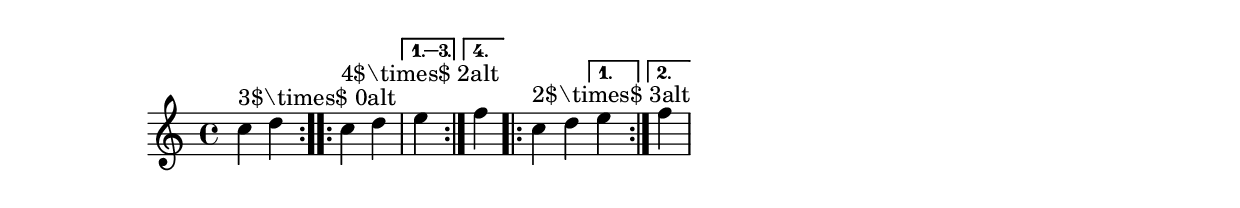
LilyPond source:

#(ly:set-option 'old-relative)
\version "1.9.4"

\header{
texidoc="
Folded.  This doesn't make sense without alternatives, but it works.
"
}

\score {
  \context Staff \notes \relative c'' {
    \repeat fold 3 { c^"3$\\times$ 0alt" d }
    % less alts than body
    \repeat fold 4 { c^"4$\\times$ 2alt" d } \alternative { e f }
    % more alts than body
    \repeat fold 2 { c^"2$\\times$ 3alt" d } \alternative { e f g }
  }
}


